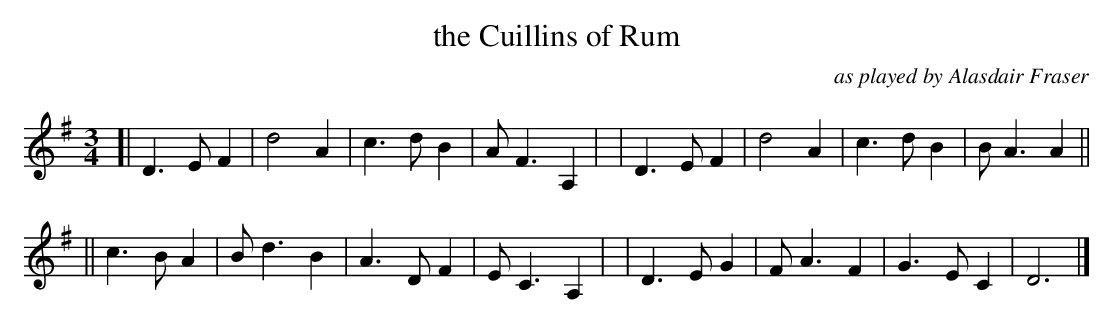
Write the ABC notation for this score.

X:1
T: the Cuillins of Rum
O: as played by Alasdair Fraser
M: 3/4
L: 1/8
K: Dmix
[| D3EF2 | d4A2 | c3dB2 | AF3A,2 |\
|  D3EF2 | d4A2 | c3dB2 | BA3A2 ||
|| c3BA2 | Bd3B2 | A3DF2 | EC3A,2 |\
|  D3EG2 | FA3F2 | G3EC2 | D6 |]
